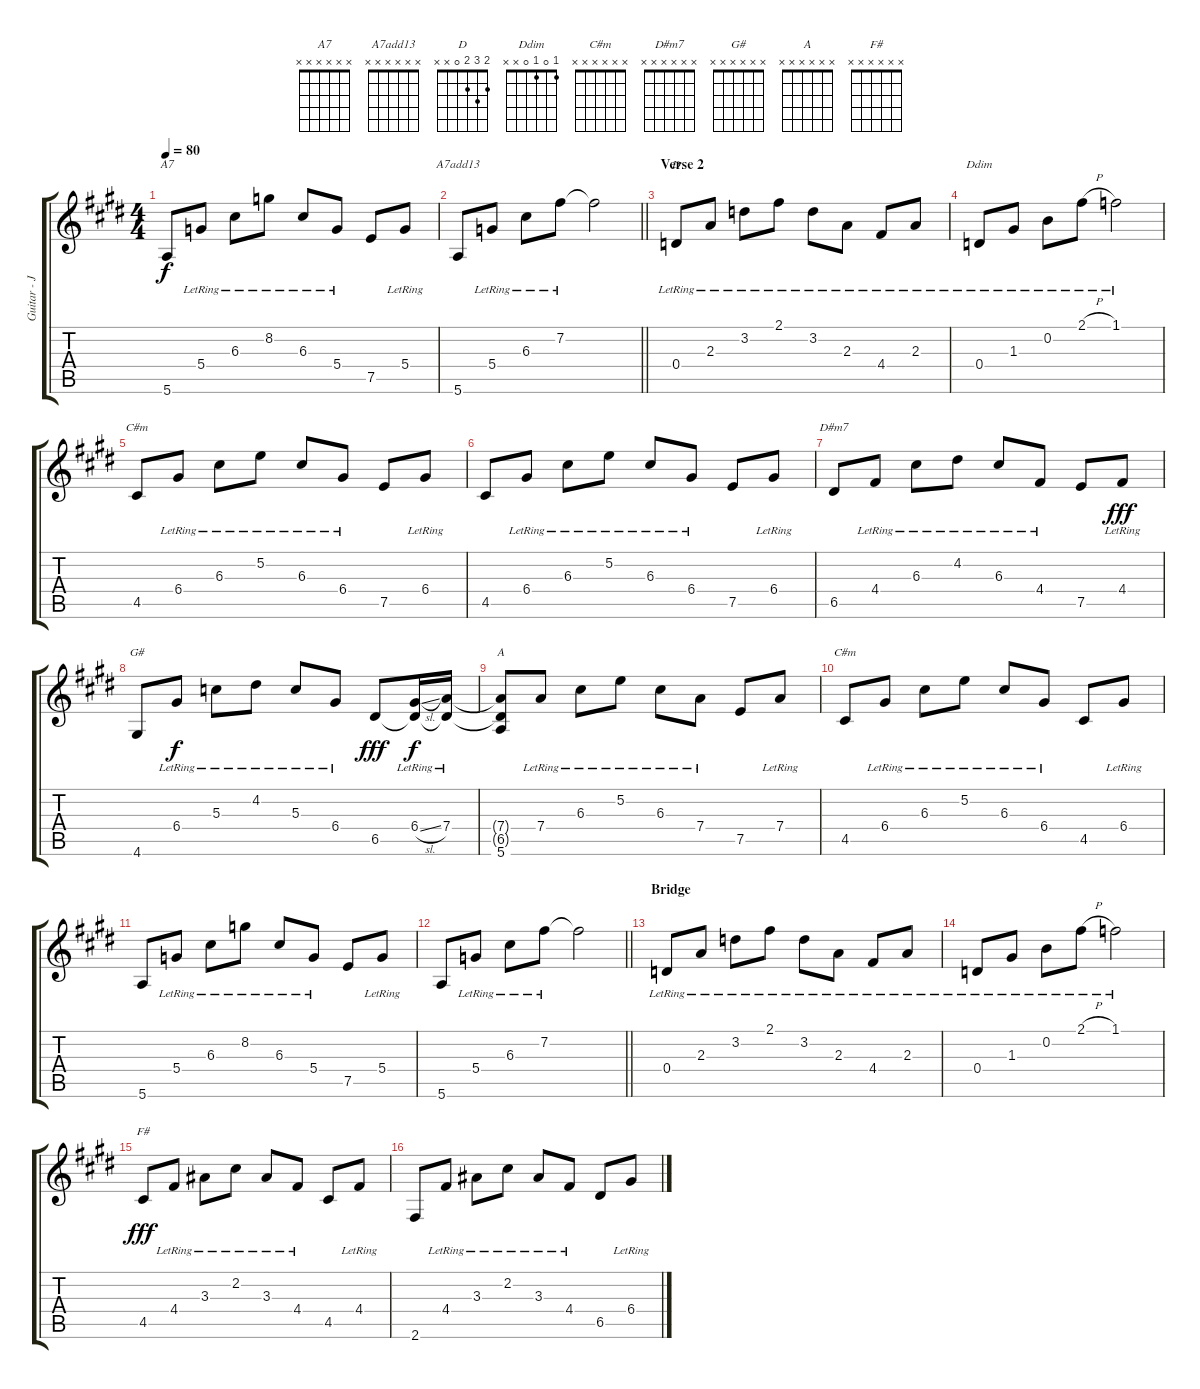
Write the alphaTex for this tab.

\track ("Guitar - John" "Guitar - J") {instrument electricguitarjazz}
\staff {score tabs}
\tuning (E4 B3 G3 D3 A2 E2) {hide}
\chord ("A7" x x x x x x)
\chord ("A7add13" x x x x x x)
\chord ("D" 2 3 2 0 x x)
\chord ("Ddim" 1 0 1 0 x x)
\chord ("C#m" x 5 6 6 4 x) {firstfret 4}
\chord ("D#m7" x x x x x x)
\chord ("G#" x x x x x x)
\chord ("A" x x x x x x)
\chord ("C#m" x x x x x x)
\chord ("F#" x x x x x x)
\ts (4 4)
\tempo 80
\clef g2
\ks c#minor
5.6.8{ch "A7" dy f} 5.4{lr}.8 6.3{lr}.8 8.2{lr}.8 6.3{lr}.8 5.4{lr}.8 7.5.8 5.4{lr}.8 |
\barLineRight lightlight
5.6.8{ch "A7add13"} 5.4{lr}.8 6.3{lr}.8 7.2{lr}.8 7.2{t}.2 |
\section ("" "Verse 2")
0.4{lr}.8{ch "D"} 2.3{lr}.8 3.2{lr}.8 2.1{lr}.8 3.2{lr}.8 2.3{lr}.8 4.4{lr}.8 2.3{lr}.8 |
0.4{lr}.8{ch "Ddim"} 1.3{lr}.8 0.2{lr}.8 2.1{h lr}.8 1.1{lr}.2 |
4.5.8{ch "C#m"} 6.4{lr}.8 6.3{lr}.8 5.2{lr}.8 6.3{lr}.8 6.4{lr}.8 7.5.8 6.4{lr}.8 |
4.5.8 6.4{lr}.8 6.3{lr}.8 5.2{lr}.8 6.3{lr}.8 6.4{lr}.8 7.5.8 6.4{lr}.8 |
6.5.8{ch "D#m7"} 4.4{lr}.8 6.3{lr}.8 4.2{lr}.8 6.3{lr}.8 4.4{lr}.8 7.5.8 4.4{lr}.8{dy fff} |
4.6.8{ch "G#"} 6.4{lr}.8{dy f} 5.3{lr}.8 4.2{lr}.8 5.3{lr}.8 6.4{lr}.8 6.5.8{dy fff} (6.4{sl lr} 6.5{t}).16{dy f} (7.4{lr} 6.5{t}).16 |
(7.4{t} 6.5{t} 5.6).8{ch "A"} 7.4{lr}.8 6.3{lr}.8 5.2{lr}.8 6.3{lr}.8 7.4{lr}.8 7.5.8 7.4{lr}.8 |
4.5.8{ch "C#m"} 6.4{lr}.8 6.3{lr}.8 5.2{lr}.8 6.3{lr}.8 6.4{lr}.8 4.5.8 6.4{lr}.8 |
5.6.8 5.4{lr}.8 6.3{lr}.8 8.2{lr}.8 6.3{lr}.8 5.4{lr}.8 7.5.8 5.4{lr}.8 |
\barLineRight lightlight
5.6.8 5.4{lr}.8 6.3{lr}.8 7.2{lr}.8 7.2{t}.2 |
\section ("" "Bridge")
0.4{lr}.8 2.3{lr}.8 3.2{lr}.8 2.1{lr}.8 3.2{lr}.8 2.3{lr}.8 4.4{lr}.8 2.3{lr}.8 |
0.4{lr}.8 1.3{lr}.8 0.2{lr}.8 2.1{h lr}.8 1.1{lr}.2 |
4.5.8{ch "F#" dy fff} 4.4{lr}.8 3.3{lr}.8 2.2{lr}.8 3.3{lr}.8 4.4{lr}.8 4.5.8 4.4{lr}.8 |
2.6.8 4.4{lr}.8 3.3{lr}.8 2.2{lr}.8 3.3{lr}.8 4.4{lr}.8 6.5.8 6.4{lr}.8
